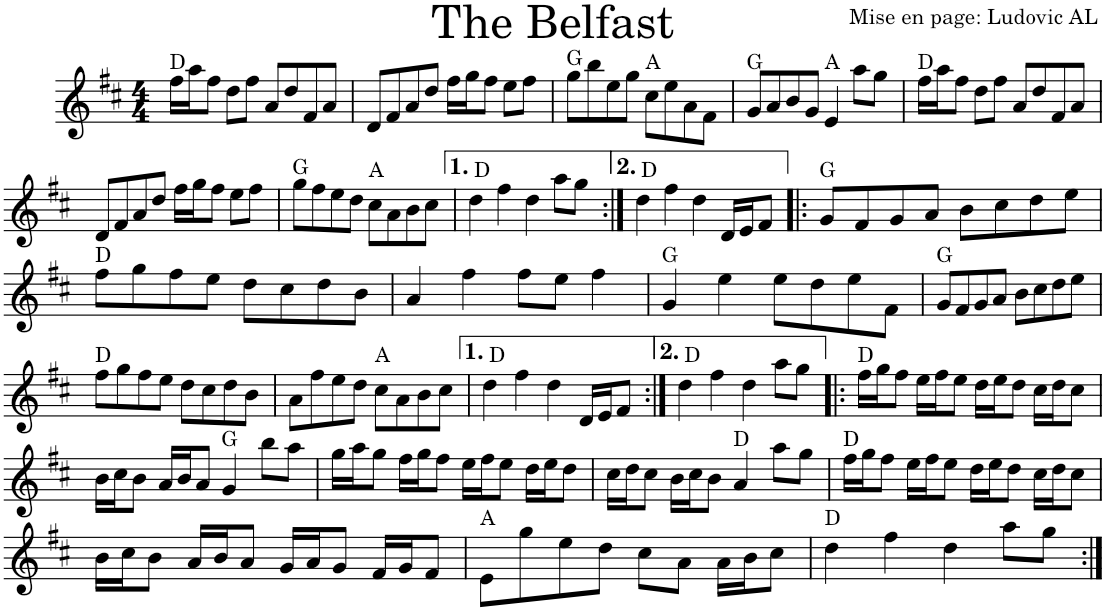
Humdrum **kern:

**kern	**harte
*part1	*part1
*staff1	*
*I"Voice	*
*I'V	*
*clefG2	*
*k[f#c#]	*
*M4/4	*
=1	=1
16ff#\LL	D:maj
16aa\J	.
8ff#\J	.
8dd\L	.
8ff#\J	.
8a/L	.
8dd/	.
8f#/	.
8a/J	.
=2	=2
8d/L	.
8f#/	.
8a/	.
8dd/J	.
16ff#\LL	.
16gg\J	.
8ff#\J	.
8ee\L	.
8ff#\J	.
=3	=3
8gg\L	G:maj
8bb\	.
8ee\	.
8gg\J	.
8cc#\L	A:maj
8ee\	.
8a\	.
8f#\J	.
=4	=4
8g/L	G:maj
8a/	.
8b/	.
8g/J	.
4e/	A:maj
8aa\L	.
8gg\J	.
=5	=5
16ff#\LL	D:maj
16aa\J	.
8ff#\J	.
8dd\L	.
8ff#\J	.
8a/L	.
8dd/	.
8f#/	.
8a/J	.
!!LO:LB:g=z
=6	=6
8d/L	.
8f#/	.
8a/	.
8dd/J	.
16ff#\LL	.
16gg\J	.
8ff#\J	.
8ee\L	.
8ff#\J	.
=7	=7
8gg\L	G:maj
8ff#\	.
8ee\	.
8dd\J	.
8cc#\L	A:maj
8a\	.
8b\	.
8cc#\J	.
=8	=8
4dd\	D:maj
4ff#\	.
4dd\	.
8aa\L	.
8gg\J	.
=9:|!	=9:|!
4dd\	D:maj
4ff#\	.
4dd\	.
16d/LL	.
16e/J	.
8f#/J	.
=10!|:	=10!|:
8g/L	G:maj
8f#/	.
8g/	.
8a/J	.
8b\L	.
8cc#\	.
8dd\	.
8ee\J	.
!!LO:LB:g=z
=11	=11
8ff#\L	D:maj
8gg\	.
8ff#\	.
8ee\J	.
8dd\L	.
8cc#\	.
8dd\	.
8b\J	.
=12	=12
4a/	.
4ff#\	.
8ff#\L	.
8ee\J	.
4ff#\	.
=13	=13
4g/	G:maj
4ee\	.
8ee\L	.
8dd\	.
8ee\	.
8f#\J	.
=14	=14
8g/L	G:maj
8f#/	.
8g/	.
8a/J	.
8b\L	.
8cc#\	.
8dd\	.
8ee\J	.
!!LO:LB:g=z
=15	=15
8ff#\L	D:maj
8gg\	.
8ff#\	.
8ee\J	.
8dd\L	.
8cc#\	.
8dd\	.
8b\J	.
=16	=16
8a\L	.
8ff#\	.
8ee\	.
8dd\J	.
8cc#\L	A:maj
8a\	.
8b\	.
8cc#\J	.
=17	=17
4dd\	D:maj
4ff#\	.
4dd\	.
16d/LL	.
16e/J	.
8f#/J	.
=18:|!	=18:|!
4dd\	D:maj
4ff#\	.
4dd\	.
8aa\L	.
8gg\J	.
=19!|:	=19!|:
16ff#\LL	D:maj
16gg\J	.
8ff#\J	.
16ee\LL	.
16ff#\J	.
8ee\J	.
16dd\LL	.
16ee\J	.
8dd\J	.
16cc#\LL	.
16dd\J	.
8cc#\J	.
!!LO:LB:g=z
=20	=20
16b\LL	.
16cc#\J	.
8b\J	.
16a/LL	.
16b/J	.
8a/J	.
4g/	G:maj
8bb\L	.
8aa\J	.
=21	=21
16gg\LL	.
16aa\J	.
8gg\J	.
16ff#\LL	.
16gg\J	.
8ff#\J	.
16ee\LL	.
16ff#\J	.
8ee\J	.
16dd\LL	.
16ee\J	.
8dd\J	.
=22	=22
16cc#\LL	.
16dd\J	.
8cc#\J	.
16b\LL	.
16cc#\J	.
8b\J	.
4a/	D:maj
8aa\L	.
8gg\J	.
=23	=23
16ff#\LL	D:maj
16gg\J	.
8ff#\J	.
16ee\LL	.
16ff#\J	.
8ee\J	.
16dd\LL	.
16ee\J	.
8dd\J	.
16cc#\LL	.
16dd\J	.
8cc#\J	.
!!LO:LB:g=z
=24	=24
16b\LL	.
16cc#\J	.
8b\J	.
16a/LL	.
16b/J	.
8a/J	.
16g/LL	.
16a/J	.
8g/J	.
16f#/LL	.
16g/J	.
8f#/J	.
=25	=25
8e\L	A:maj
8gg\	.
8ee\	.
8dd\J	.
8cc#\L	.
8a\J	.
16a\LL	.
16b\J	.
8cc#\J	.
=26	=26
4dd\	D:maj
4ff#\	.
4dd\	.
8aa\L	.
8gg\J	.
=:|!	=:|!
*-	*-
